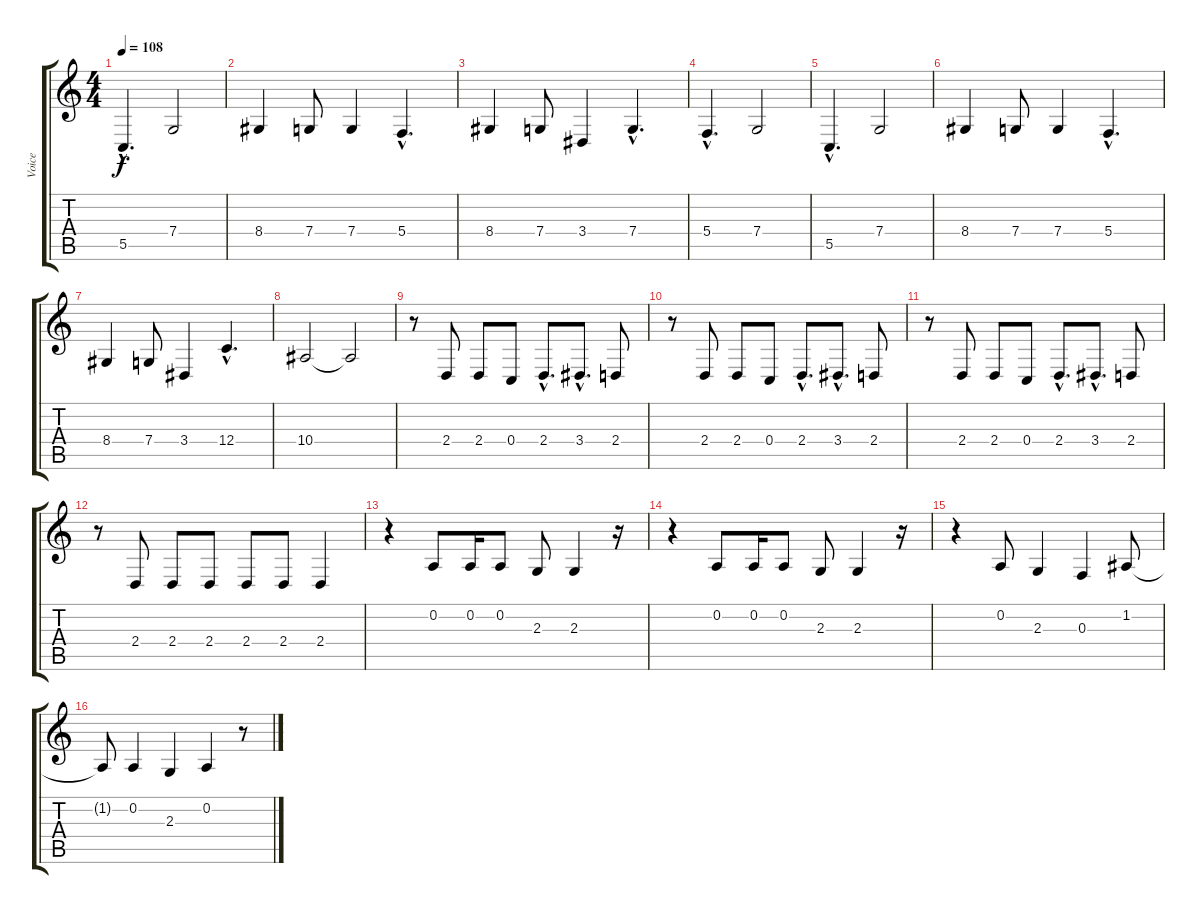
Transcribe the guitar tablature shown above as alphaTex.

\track ("Voice" "Voice") {instrument lead2sawtooth}
\staff {score tabs}
\tuning (D4 A3 F3 C3 G2 C2) {hide}
\ts (4 4)
\tempo 108
\clef g2
\ks c
5.5{hac}.4{d dy f} 7.4.2 |
8.4.4 7.4.8 7.4.4 5.4{hac}.4{d} |
8.4.4 7.4.8 3.4.4 7.4{hac}.4{d} |
5.4{hac}.4{d} 7.4.2 |
5.5{hac}.4{d} 7.4.2 |
8.4.4 7.4.8 7.4.4 5.4{hac}.4{d} |
8.4.4 7.4.8 3.4.4 12.4{hac}.4{d} |
10.4.2 10.4{t}.2 |
r.8 2.4.8 2.4.8 0.4.8 2.4{hac}.8{d} 3.4{hac}.8{d} 2.4.8 |
r.8 2.4.8 2.4.8 0.4.8 2.4{hac}.8{d} 3.4{hac}.8{d} 2.4.8 |
r.8 2.4.8 2.4.8 0.4.8 2.4{hac}.8{d} 3.4{hac}.8{d} 2.4.8 |
r.8 2.4.8 2.4.8 2.4.8 2.4.8 2.4.8 2.4.4 |
r.4 0.2.8 0.2.16 0.2.8 2.3.8 2.3.4 r.16 |
r.4 0.2.8 0.2.16 0.2.8 2.3.8 2.3.4 r.16 |
r.4 0.2.8 2.3.4 0.3.4 1.2.8 |
1.2{t}.8 0.2.4 2.3.4 0.2.4 r.8
